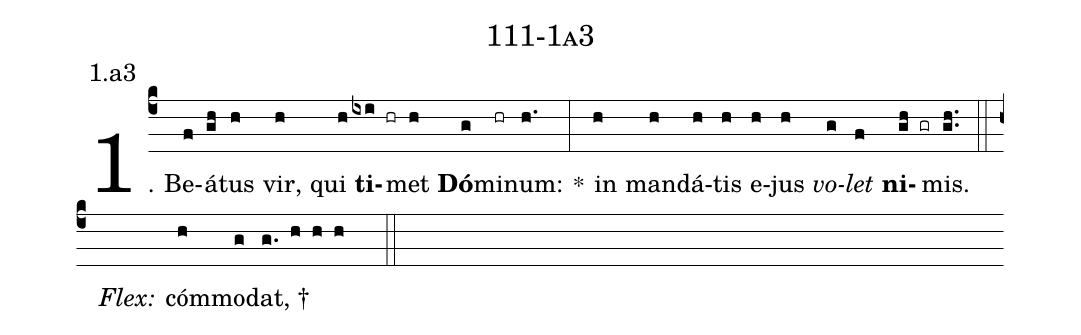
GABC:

name: 111-1a3;
annotation: 1.a3;
%%
(c4)1. Be(f)á(gh)tus(h) vir,(h) qui(h) <b>ti</b>(ixi hr)met(h) <b>Dó</b>(g)mi(hr)num:(h.) *(:) in(h) man(h)dá(h)tis(h) e(h)jus(h) <i>vo</i>(g)<i>let</i>(f) <b>ni</b>(gh gr)mis.(gh..) (::)
<i>Flex:</i>()  cóm(h)mo(g)dat, †(g. h h h  ::)
